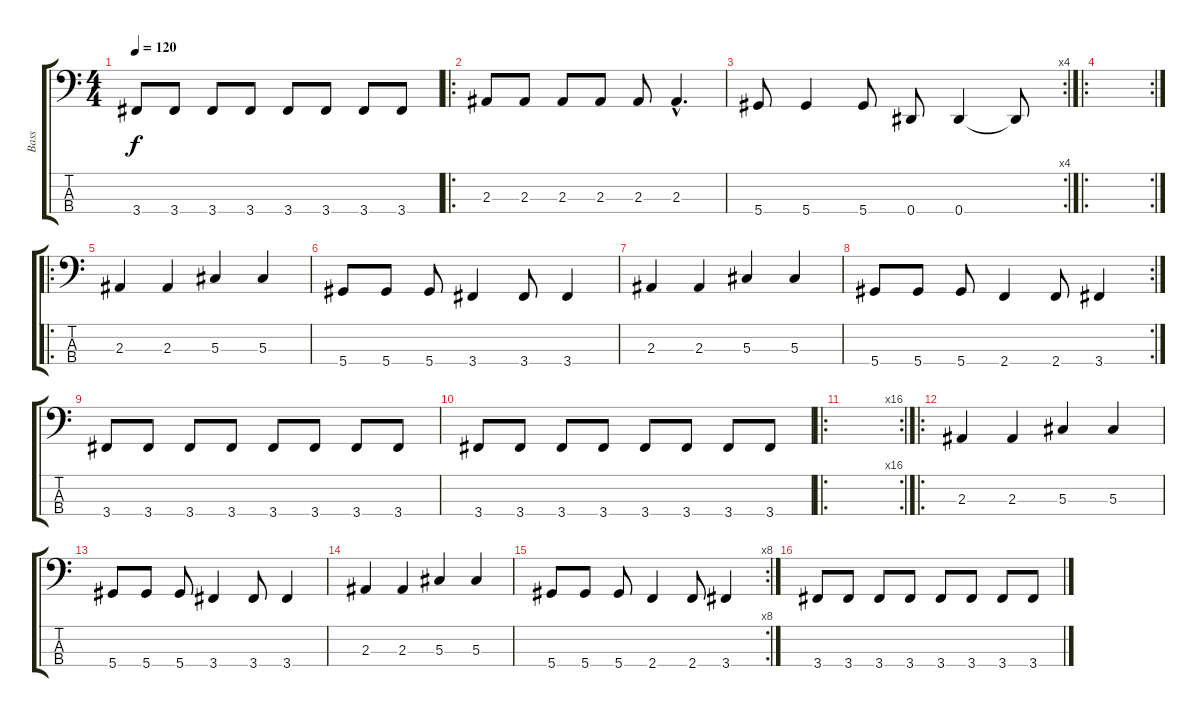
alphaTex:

\track ("Bass" "Bass") {instrument electricbasspick}
\staff {score tabs}
\tuning (Gb2 Db2 Ab1 Eb1) {hide}
\ts (4 4)
\tempo 120
\clef f4
\ks c
3.4.8{dy f} 3.4.8 3.4.8 3.4.8 3.4.8 3.4.8 3.4.8 3.4.8 |
\ro
2.3.8 2.3.8 2.3.8 2.3.8 2.3.8 2.3{hac}.4{d} |
\rc 4
5.4.8 5.4.4 5.4.8 0.4.8 0.4.4 0.4{t}.8 |
\ro
\rc 2
|
\ro
2.3.4 2.3.4 5.3.4 5.3.4 |
5.4.8 5.4.8 5.4.8 3.4.4 3.4.8 3.4.4 |
2.3.4 2.3.4 5.3.4 5.3.4 |
\rc 2
5.4.8 5.4.8 5.4.8 2.4.4 2.4.8 3.4.4 |
3.4.8 3.4.8 3.4.8 3.4.8 3.4.8 3.4.8 3.4.8 3.4.8 |
3.4.8 3.4.8 3.4.8 3.4.8 3.4.8 3.4.8 3.4.8 3.4.8 |
\ro
\rc 16
|
\ro
2.3.4 2.3.4 5.3.4 5.3.4 |
5.4.8 5.4.8 5.4.8 3.4.4 3.4.8 3.4.4 |
2.3.4 2.3.4 5.3.4 5.3.4 |
\rc 8
5.4.8 5.4.8 5.4.8 2.4.4 2.4.8 3.4.4 |
3.4.8 3.4.8 3.4.8 3.4.8 3.4.8 3.4.8 3.4.8 3.4.8
